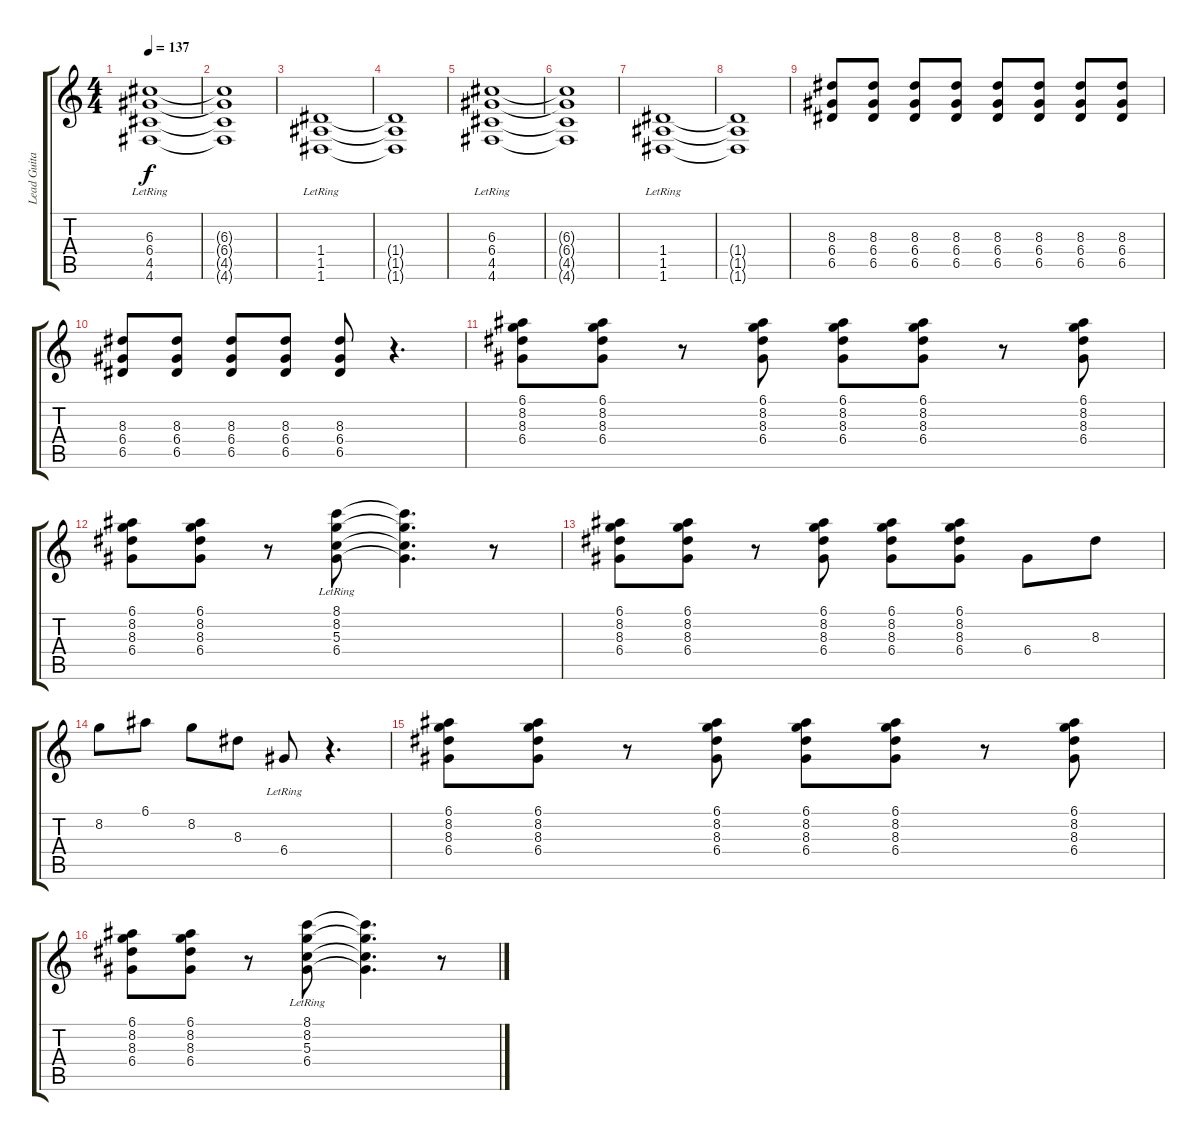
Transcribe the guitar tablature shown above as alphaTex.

\track ("Lead Guitar" "Lead Guita") {instrument distortionguitar}
\staff {score tabs}
\tuning (E4 B3 G3 D3 A2 D2) {hide}
\ts (4 4)
\tempo 137
\clef g2
\ks c
(6.3{lr} 6.4{lr} 4.5{lr} 4.6{lr}).1{dy f} |
(6.3{t} 6.4{t} 4.5{t} 4.6{t}).1 |
(1.4{lr} 1.5{lr} 1.6{lr}).1 |
(1.4{t} 1.5{t} 1.6{t}).1 |
(6.3{lr} 6.4{lr} 4.5{lr} 4.6{lr}).1 |
(6.3{t} 6.4{t} 4.5{t} 4.6{t}).1 |
(1.4{lr} 1.5{lr} 1.6{lr}).1 |
(1.4{t} 1.5{t} 1.6{t}).1 |
(8.3 6.4 6.5).8 (8.3 6.4 6.5).8 (8.3 6.4 6.5).8 (8.3 6.4 6.5).8 (8.3 6.4 6.5).8 (8.3 6.4 6.5).8 (8.3 6.4 6.5).8 (8.3 6.4 6.5).8 |
(8.3 6.4 6.5).8 (8.3 6.4 6.5).8 (8.3 6.4 6.5).8 (8.3 6.4 6.5).8 (8.3 6.4 6.5).8 r.4{d} |
(6.1 8.2 8.3 6.4).8 (6.1 8.2 8.3 6.4).8 r.8 (6.1 8.2 8.3 6.4).8 (6.1 8.2 8.3 6.4).8 (6.1 8.2 8.3 6.4).8 r.8 (6.1 8.2 8.3 6.4).8 |
(6.1 8.2 8.3 6.4).8 (6.1 8.2 8.3 6.4).8 r.8 (8.1{lr} 8.2{lr} 5.3{lr} 6.4{lr}).8 (8.1{t} 8.2{t} 5.3{t} 6.4{t}).4{d} r.8 |
(6.1 8.2 8.3 6.4).8 (6.1 8.2 8.3 6.4).8 r.8 (6.1 8.2 8.3 6.4).8 (6.1 8.2 8.3 6.4).8 (6.1 8.2 8.3 6.4).8 6.4.8 8.3.8 |
8.2.8 6.1.8 8.2.8 8.3.8 6.4{lr}.8 r.4{d} |
(6.1 8.2 8.3 6.4).8 (6.1 8.2 8.3 6.4).8 r.8 (6.1 8.2 8.3 6.4).8 (6.1 8.2 8.3 6.4).8 (6.1 8.2 8.3 6.4).8 r.8 (6.1 8.2 8.3 6.4).8 |
(6.1 8.2 8.3 6.4).8 (6.1 8.2 8.3 6.4).8 r.8 (8.1{lr} 8.2{lr} 5.3{lr} 6.4{lr}).8 (8.1{t} 8.2{t} 5.3{t} 6.4{t}).4{d} r.8
